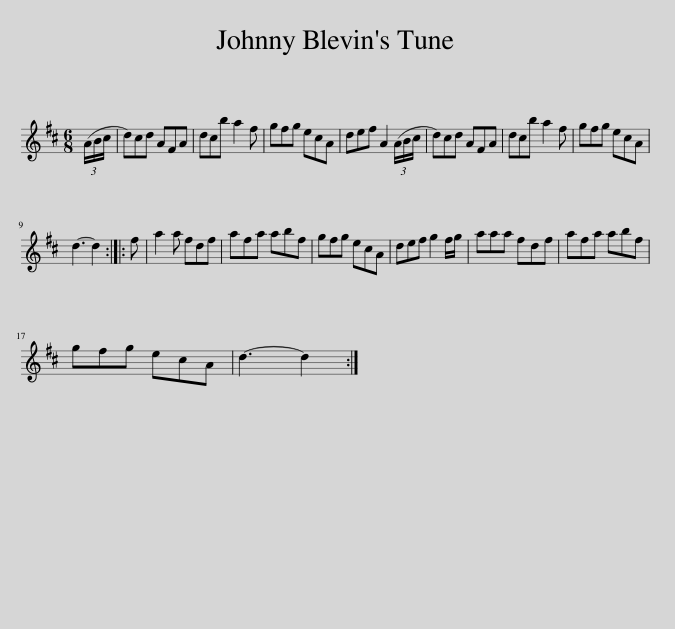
X:1
L:1/8
M:6/8
I:linebreak $
K:D
V:1 treble
V:1
 (3(A/B/c/ | d)cd AFA | dcb a2 f | gfg ecA | def A2 (3(A/B/c/ | %5
 d)cd AFA | dcb a2 f | gfg ecA |$ d3- d2 :: f | %10
 a2 a fdf | afa abf | gfg ecA | def g2 f/g/ | aaa fdf | %15
 afa abf |$ gfg ecA | d3- d2 :| %18
